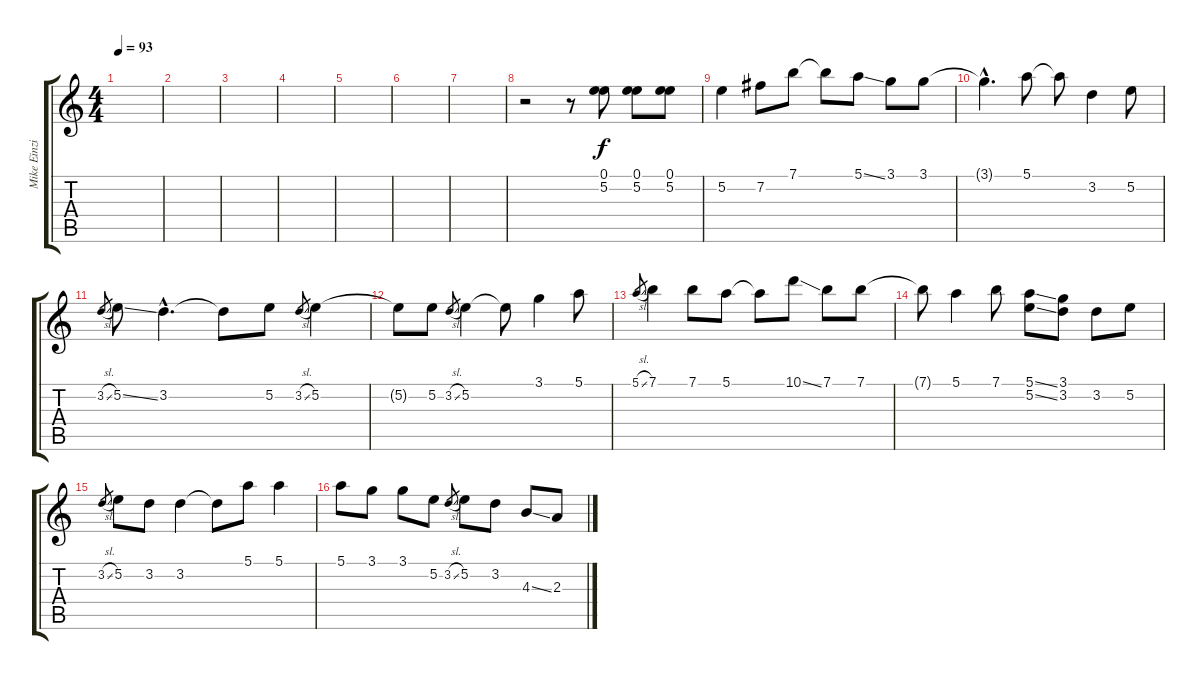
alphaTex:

\track ("Mike Einziger 3" "Mike Einzi") {instrument distortionguitar}
\staff {score tabs}
\tuning (E4 B3 G3 D3 A2 E2) {hide}
\ts (4 4)
\tempo 93
\clef g2
\ks c
|
|
|
|
|
|
|
r.2 r.8 (0.1 5.2).8{volume 14 instrument overdrivenguitar} (0.1 5.2).8 (0.1 5.2).8 |
5.2.4 7.2.8 7.1.8 7.1{t}.8 5.1{ss}.8 3.1.8 3.1.8 |
3.1{hac t}.4{d} 5.1.8 5.1{t}.8 3.2.4 5.2.8 |
3.2{sl}.8{gr} 5.2{ss}.8 3.2{hac}.4{d} 3.2{t}.8 5.2.8 3.2{sl}.8{gr} 5.2.4 |
5.2{t}.8 5.2.8 3.2{sl}.8{gr} 5.2.4 5.2{t}.8 3.1.4 5.1.8 |
5.1{sl}.8{gr} 7.1.4 7.1.8 5.1.8 5.1{t}.8 10.1{ss}.8 7.1.8 7.1.8 |
7.1{t}.8 5.1.4 7.1.8 (5.1{ss} 5.2{ss}).8 (3.1 3.2).8 3.2.8 5.2.8 |
3.2{sl}.8{gr} 5.2.8 3.2.8 3.2.4 3.2{t}.8 5.1.8 5.1.4 |
5.1.8 3.1.8 3.1.8 5.2.8 3.2{sl}.8{gr} 5.2.8 3.2.8 4.3{ss}.8 2.3.8
